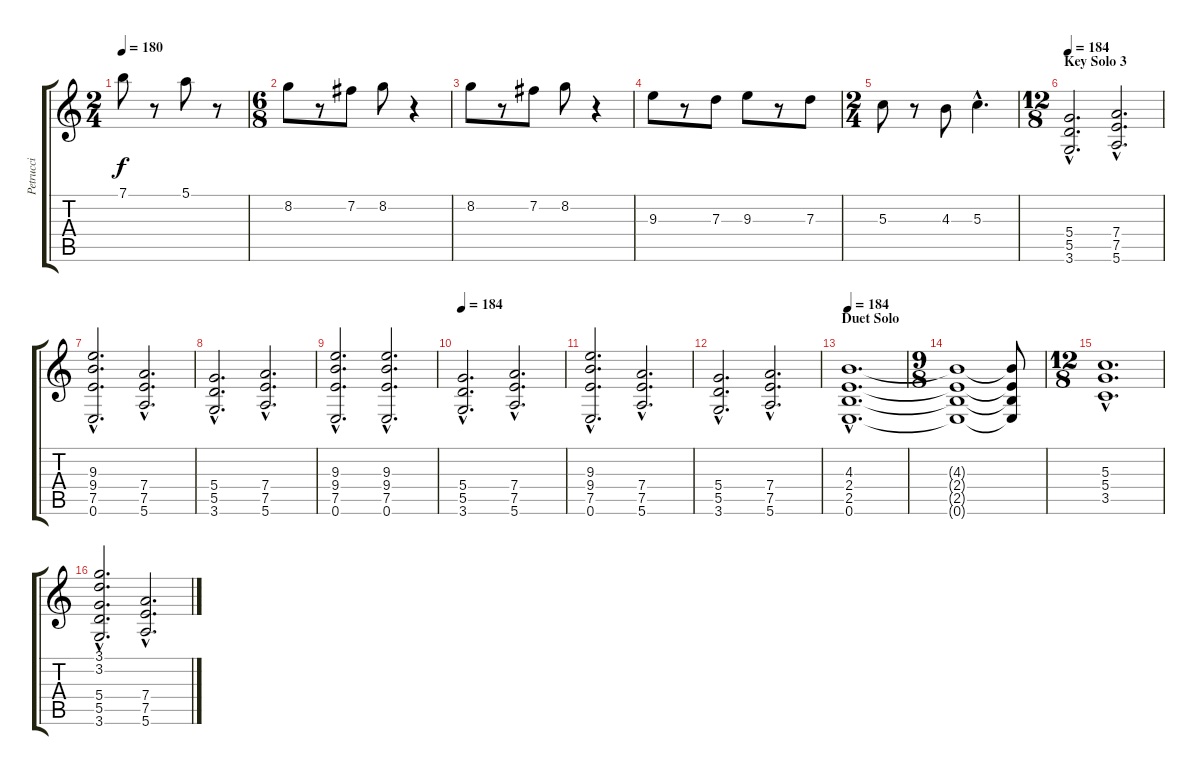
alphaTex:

\track ("Petrucci" "Petrucci") {instrument electricguitarclean}
\staff {score tabs}
\tuning (E4 B3 G3 D3 A2 E2) {hide}
\ts (2 4)
\tempo 180
\clef g2
\ks c
7.1.8{dy f} r.8 5.1.8 r.8 |
\ts (6 8)
8.2.8 r.8 7.2.8 8.2.8 r.4 |
8.2.8 r.8 7.2.8 8.2.8 r.4 |
9.3.8 r.8 7.3.8 9.3.8 r.8 7.3.8 |
\ts (2 4)
5.3.8 r.8 4.3.8 5.3{hac}.4{d} |
\ts (12 8)
\section ("" "Key Solo 3")
\tempo 184
(5.4{hac} 5.5{hac} 3.6{hac}).2{d instrument electricguitarclean} (7.4{hac} 7.5{hac} 5.6{hac}).2{d} |
(9.3{hac} 9.4{hac} 7.5{hac} 0.6{hac}).2{d} (7.4{hac} 7.5{hac} 5.6{hac}).2{d} |
(5.4{hac} 5.5{hac} 3.6{hac}).2{d} (7.4{hac} 7.5{hac} 5.6{hac}).2{d} |
(9.3{hac} 9.4{hac} 7.5{hac} 0.6{hac}).2{d} (9.3{hac} 9.4{hac} 7.5{hac} 0.6{hac}).2{d} |
\tempo 184
(5.4{hac} 5.5{hac} 3.6{hac}).2{d instrument electricguitarclean} (7.4{hac} 7.5{hac} 5.6{hac}).2{d} |
(9.3{hac} 9.4{hac} 7.5{hac} 0.6{hac}).2{d} (7.4{hac} 7.5{hac} 5.6{hac}).2{d} |
(5.4{hac} 5.5{hac} 3.6{hac}).2{d} (7.4{hac} 7.5{hac} 5.6{hac}).2{d} |
\section ("" "Duet Solo")
\tempo 184
(4.3{hac} 2.4{hac} 2.5{hac} 0.6{hac}).1{d instrument distortionguitar} |
\ts (9 8)
(4.3{t} 2.4{t} 2.5{t} 0.6{t}).1 (4.3{t} 2.4{t} 2.5{t} 0.6{t}).8 |
\ts (12 8)
(5.3{hac} 5.4{hac} 3.5{hac}).1{d} |
(3.1{hac} 3.2{hac} 5.4{hac} 5.5{hac} 3.6{hac}).2{d} (7.4{hac} 7.5{hac} 5.6{hac}).2{d}
